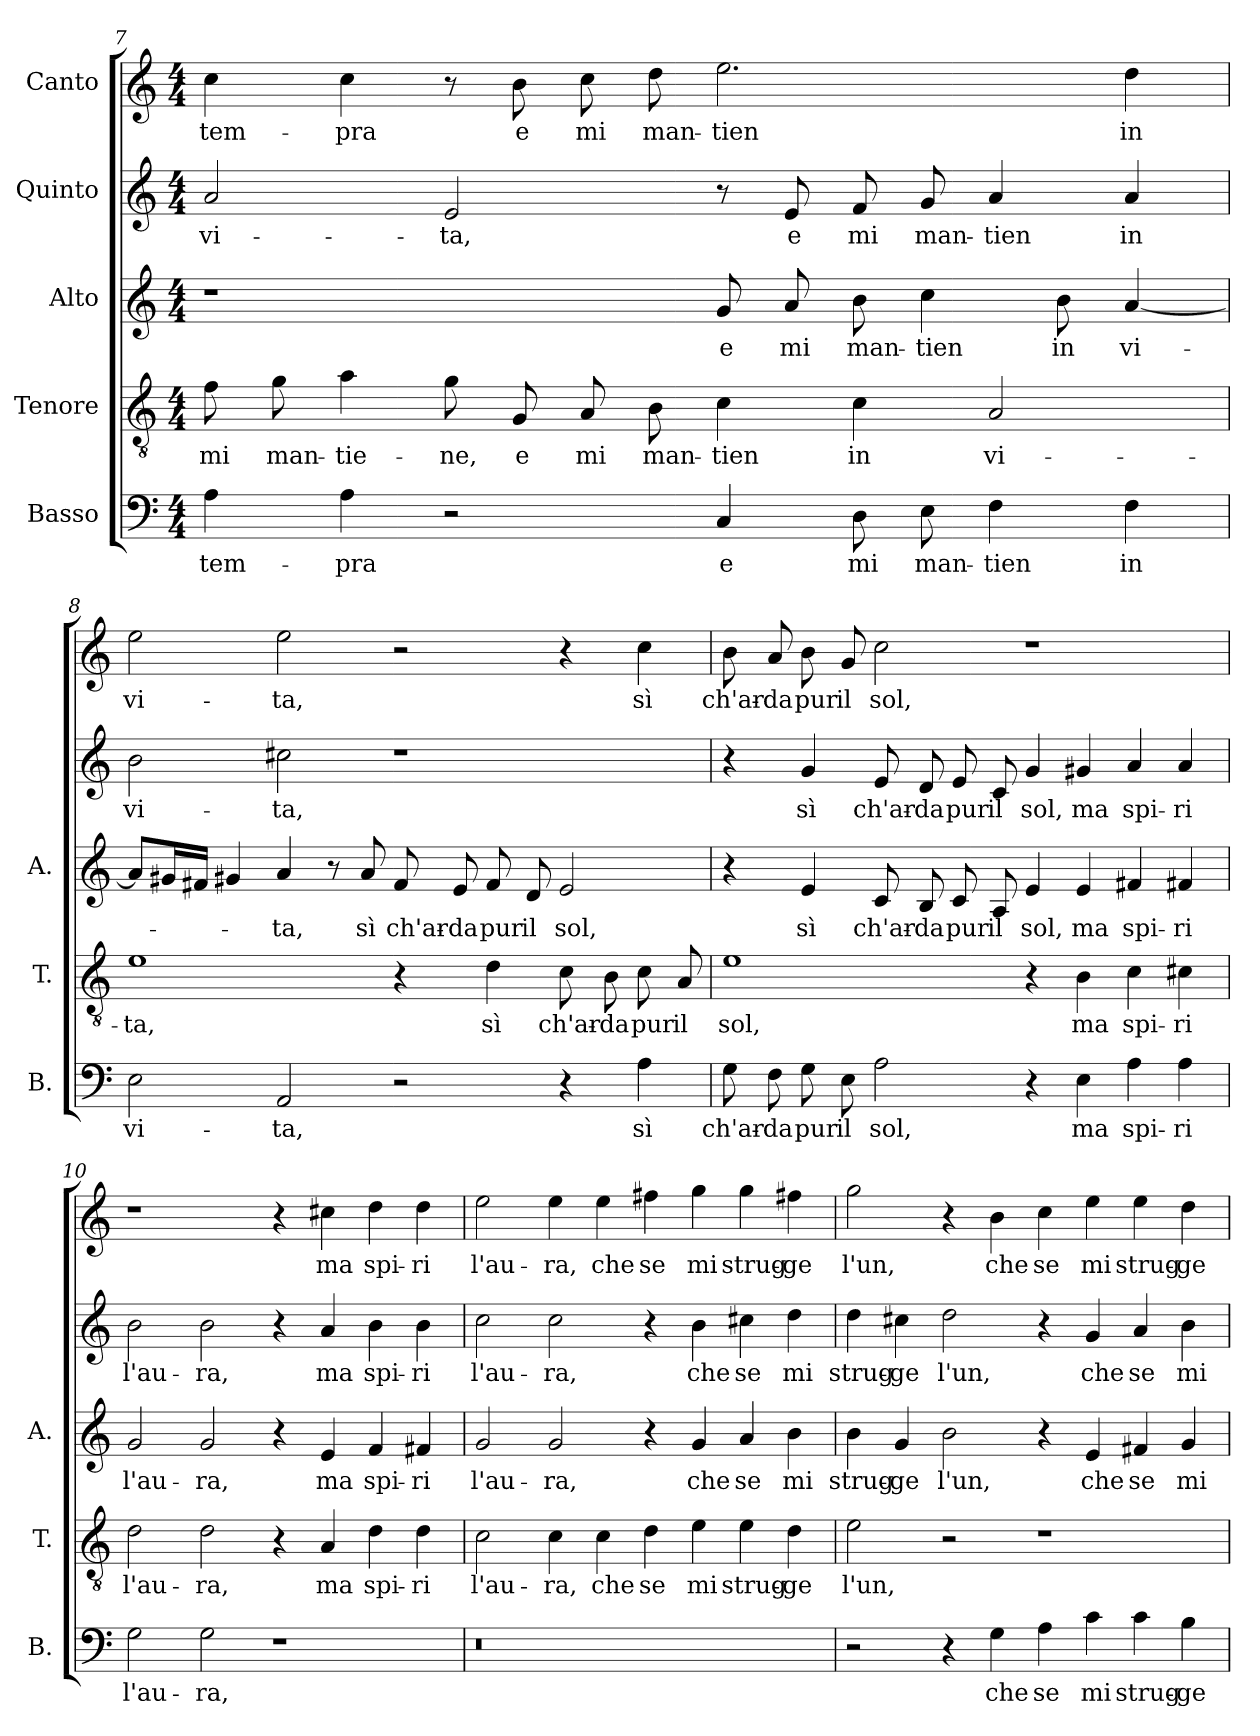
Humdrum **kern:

**kern	**text	**kern	**text	**kern	**text	**kern	**text	**kern	**text
*part5	*part5	*part4	*part4	*part3	*part3	*part2	*part2	*part1	*part1
*staff5	*staff5	*staff4	*staff4	*staff3	*staff3	*staff2	*staff2	*staff1	*staff1
*I"Basso	*	*I"Tenore	*	*I"Alto	*	*I"Quinto	*	*I"Canto	*
*I'B.	*	*I'T.	*	*I'A.	*	*	*	*	*
*clefF4	*	*clefGv2	*	*clefG2	*	*clefG2	*	*clefG2	*
*k[]	*	*k[]	*	*k[]	*	*k[]	*	*k[]	*
*C:	*	*C:	*	*C:	*	*C:	*	*C:	*
*M4/4	*	*M4/4	*	*M4/4	*	*M4/4	*	*M4/4	*
=7	=7	=7	=7	=7	=7	=7	=7	=7	=7
4A\	tem-	8f\	mi	1r	.	2a/	vi-	4cc\	tem-
.	.	8g\	man-	.	.	.	.	.	.
4A\	-pra	4a\	-tie-	.	.	.	.	4cc\	-pra
2r	.	8g\	-ne,	.	.	2e/	-ta,	8r	.
.	.	8G/	e	.	.	.	.	8b\	e
.	.	8A/	mi	.	.	.	.	8cc\	mi
.	.	8B\	man-	.	.	.	.	8dd\	man-
4C/	e	4c\	-tien	8g/	e	8r	.	2.ee\	-tien
.	.	.	.	8a/	mi	8e/	e	.	.
8D\	mi	4c\	in	8b\	man-	8f/	mi	.	.
8E\	man-	.	.	4cc\	-tien	8g/	man-	.	.
4F\	-tien	2A/	vi-	.	.	4a/	-tien	.	.
.	.	.	.	8b\	in	.	.	.	.
4F\	in	.	.	[4a/	vi-	4a/	in	4dd\	in
=8	=8	=8	=8	=8	=8	=8	=8	=8	=8
2E\	vi-	1e\	-ta,	8a/L]	.	2b\	vi-	2ee\	vi-
.	.	.	.	16g#X/L	.	.	.	.	.
.	.	.	.	16f#X/JJ	.	.	.	.	.
.	.	.	.	4g#X/	.	.	.	.	.
2AA/	-ta,	.	.	4a/	-ta,	2cc#X\	-ta,	2ee\	-ta,
.	.	.	.	8r	.	.	.	.	.
.	.	.	.	8a/	sì	.	.	.	.
2r	.	4r	.	8f#/	ch'ar-	1r	.	2r	.
.	.	.	.	8e/	-da	.	.	.	.
.	.	4d\	sì	8f#/	pur	.	.	.	.
.	.	.	.	8d/	il	.	.	.	.
4r	.	8c\	ch'ar-	2e/	sol,	.	.	4r	.
.	.	8B\	-da	.	.	.	.	.	.
4A\	sì	8c\	pur	.	.	.	.	4cc\	sì
.	.	8A/	il	.	.	.	.	.	.
=9	=9	=9	=9	=9	=9	=9	=9	=9	=9
8G\	ch'ar-	1e\	sol,	4r	.	4r	.	8b\	ch'ar-
8F\	-da	.	.	.	.	.	.	8a/	-da
8G\	pur	.	.	4e/	sì	4g/	sì	8b\	pur
8E\	il	.	.	.	.	.	.	8g/	il
2A\	sol,	.	.	8c/	ch'ar-	8e/	ch'ar-	2cc\	sol,
.	.	.	.	8B/	-da	8d/	-da	.	.
.	.	.	.	8c/	pur	8e/	pur	.	.
.	.	.	.	8A/	il	8c/	il	.	.
4r	.	4r	.	4e/	sol,	4g/	sol,	1r	.
4E\	ma	4B\	ma	4e/	ma	4g#X/	ma	.	.
4A\	spi-	4c\	spi-	4f#X/	spi-	4a/	spi-	.	.
4A\	-ri	4c#X\	-ri	4f#X/	-ri	4a/	-ri	.	.
=10	=10	=10	=10	=10	=10	=10	=10	=10	=10
2G\	l'au-	2d\	l'au-	2g/	l'au-	2b\	l'au-	1r	.
2G\	-ra,	2d\	-ra,	2g/	-ra,	2b\	-ra,	.	.
1r	.	4r	.	4r	.	4r	.	4r	.
.	.	4A/	ma	4e/	ma	4a/	ma	4cc#X\	ma
.	.	4d\	spi-	4f/	spi-	4b\	spi-	4dd\	spi-
.	.	4d\	-ri	4f#X/	-ri	4b\	-ri	4dd\	-ri
=11	=11	=11	=11	=11	=11	=11	=11	=11	=11
!LO:N:vis=0	!	!	!	!	!	!	!	!	!
1r	.	2c\	l'au-	2g/	l'au-	2cc\	l'au-	2ee\	l'au-
.	.	4c\	-ra,	2g/	-ra,	2cc\	-ra,	4ee\	-ra,
.	.	4c\	che	.	.	.	.	4ee\	che
1ryy	.	4d\	se	4r	.	4r	.	4ff#X\	se
.	.	4e\	mi	4g/	che	4b\	che	4gg\	mi
.	.	4e\	strug-	4a/	se	4cc#X\	se	4gg\	strug-
.	.	4d\	-ge	4b\	mi	4dd\	mi	4ff#X\	-ge
=12	=12	=12	=12	=12	=12	=12	=12	=12	=12
2r	.	2e\	l'un,	4b\	strug-	4dd\	strug-	2gg\	l'un,
.	.	.	.	4g/	-ge	4cc#X\	-ge	.	.
4r	.	2r	.	2b\	l'un,	2dd\	l'un,	4r	.
4G\	che	.	.	.	.	.	.	4b\	che
4A\	se	1r	.	4r	.	4r	.	4cc\	se
4c\	mi	.	.	4e/	che	4g/	che	4ee\	mi
4c\	strug-	.	.	4f#X/	se	4a/	se	4ee\	strug-
4B\	-ge	.	.	4g/	mi	4b\	mi	4dd\	-ge
=	=	=	=	=	=	=	=	=	=
*-	*-	*-	*-	*-	*-	*-	*-	*-	*-
